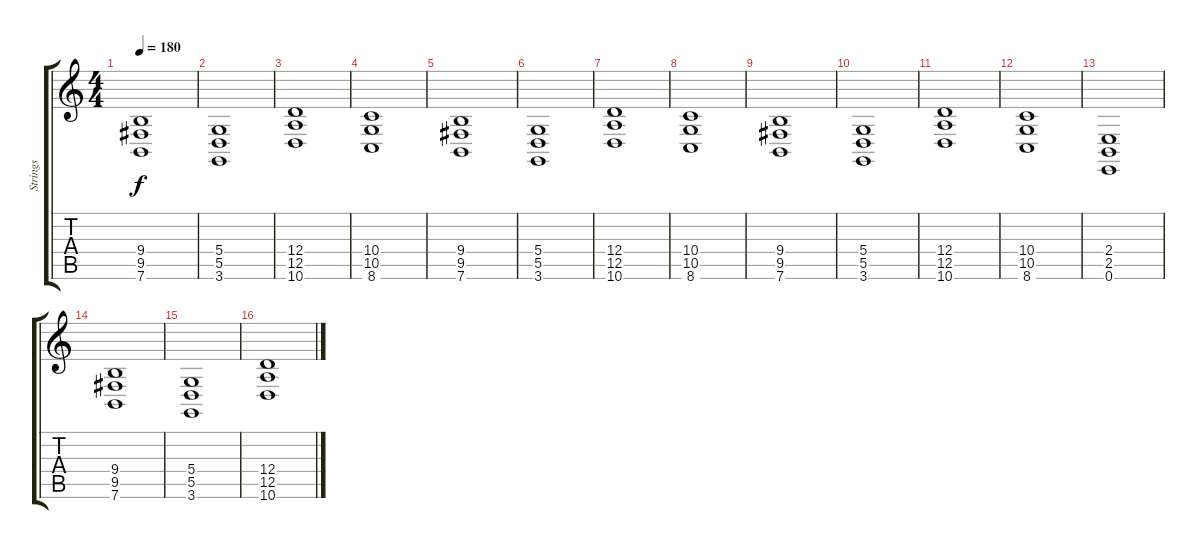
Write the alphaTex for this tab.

\track ("Strings" "Strings") {instrument stringensemble1}
\staff {score tabs}
\tuning (E4 B3 G3 D3 A2 E2) {hide}
\ts (4 4)
\tempo 180
\clef g2
\ks c
(9.4 9.5 7.6).1{dy f} |
(5.4 5.5 3.6).1 |
(12.4 12.5 10.6).1 |
(10.4 10.5 8.6).1 |
(9.4 9.5 7.6).1 |
(5.4 5.5 3.6).1 |
(12.4 12.5 10.6).1 |
(10.4 10.5 8.6).1 |
(9.4 9.5 7.6).1 |
(5.4 5.5 3.6).1 |
(12.4 12.5 10.6).1 |
(10.4 10.5 8.6).1 |
(2.4 2.5 0.6).1 |
(9.4 9.5 7.6).1 |
(5.4 5.5 3.6).1 |
(12.4 12.5 10.6).1
